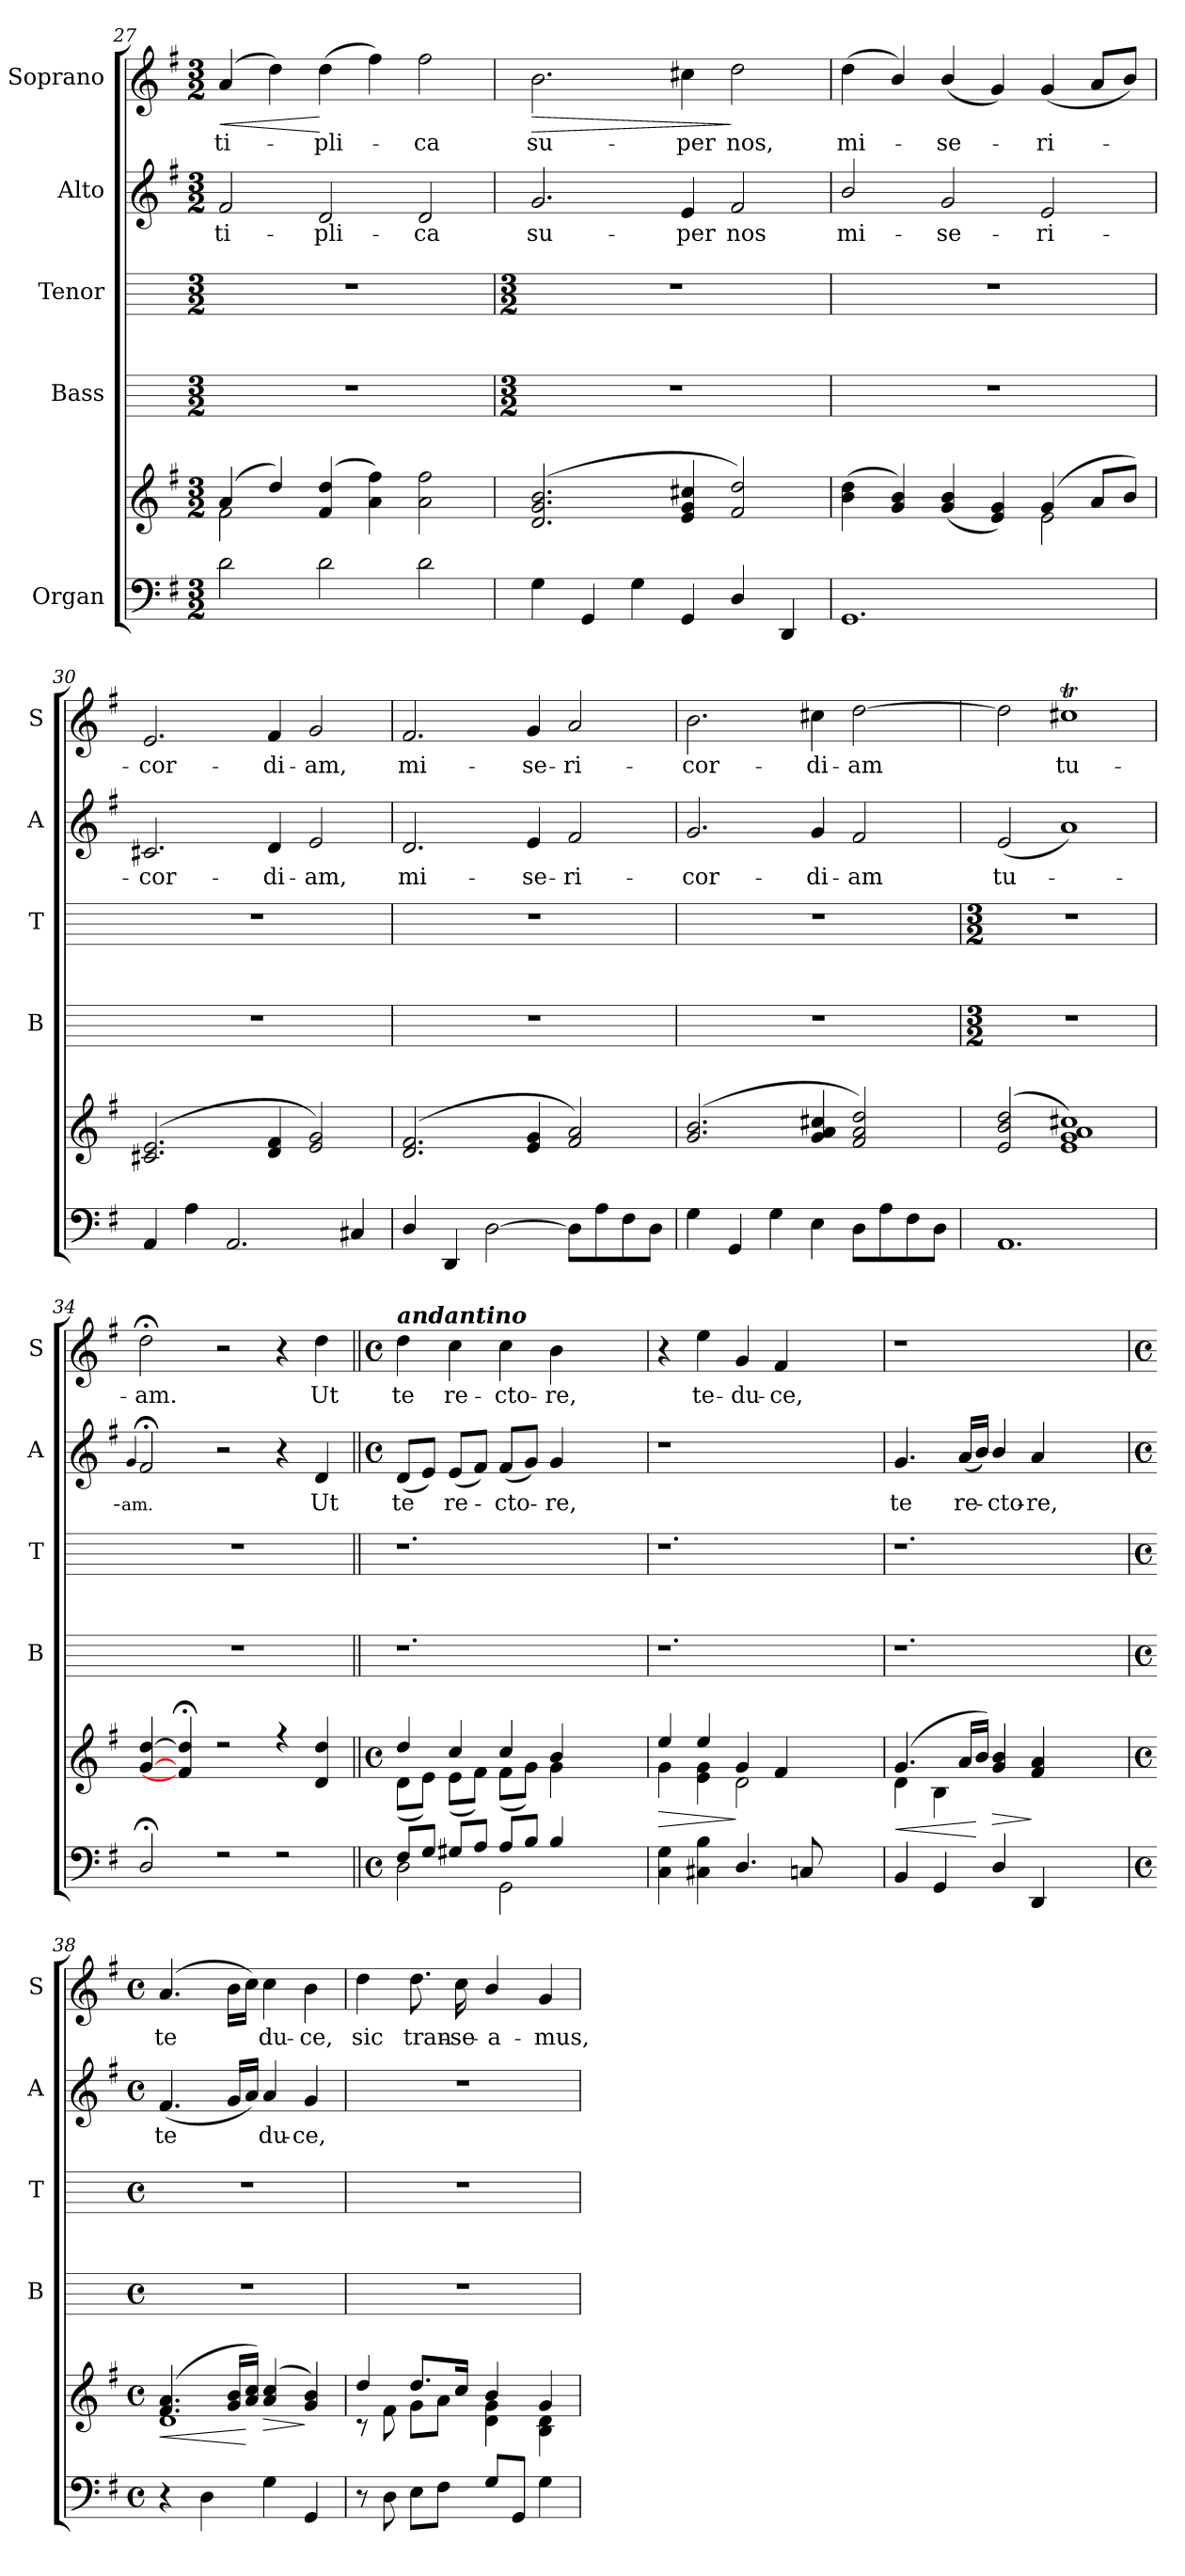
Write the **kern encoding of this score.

**kern	**kern	**dynam	**kern	**kern	**kern	**text	**kern	**text	**dynam
*part5	*part5	*part5	*part4	*part3	*part2	*part2	*part1	*part1	*part1
*staff6	*staff5	*staff5/6	*staff4	*staff3	*staff2	*staff2	*staff1	*staff1	*staff1
*I"Organ	*	*	*I"Bass	*I"Tenor	*I"Alto	*	*I"Soprano	*	*
*	*	*	*I'B	*I'T	*I'A	*	*I'S	*	*
*clefF4	*clefG2	*	*	*	*clefG2	*	*clefG2	*	*
*k[f#]	*k[f#]	*	*	*	*k[f#]	*	*k[f#]	*	*
*G:	*G:	*	*	*	*G:	*	*G:	*	*
*M3/2	*M3/2	*	*M3/2	*M3/2	*M3/2	*	*M3/2	*	*
=27	=27	=27	=27	=27	=27	=27	=27	=27	=27
*	*^	*	*	*	*	*	*	*	*
!	!	!	!	!	!	!	!LO:LY:b	!	!LO:LY:b	!LO:HP:b
2d	(>4a/	2f#\	.	1.r	1.r	2f#	-ti-	(<4a	-ti-	<
.	4dd/)	.	.	.	.	.	.	4dd)	.	.
!	!	!	!	!	!	!	!LO:LY:b	!	!LO:LY:b	!
2d	(4f#/ 4dd/	1ryy	.	.	.	2d	-pli-	(>4dd	pli-	[
.	4a\ 4ff#\)	.	.	.	.	.	.	4ff#)	.	.
!	!	!	!	!	!	!	!LO:LY:b	!	!LO:LY:b	!
2d	2a\ 2ff#\	.	.	.	.	2d	-ca	2ff#	ca	.
!!LO:LB:g=z
=28	=28	=28	=28	=28	=28	=28	=28	=28	=28	=28
*	*	*	*	*M3/2	*M3/2	*	*	*	*	*
!	!	!	!	!	!	!	!LO:LY:b	!	!LO:LY:b	!LO:HP:b
4G	(>2.d 2.g 2.b	1.ryy	.	1.r	1.r	2.g	su-	2.b	su-	>
4GG	.	.	.	.	.	.	.	.	.	.
4G	.	.	.	.	.	.	.	.	.	.
!	!	!	!	!	!	!	!LO:LY:b	!	!LO:LY:b	!
4GG	4e 4g 4cc#X	.	.	.	.	4e	-per	4cc#X	-per	.
!	!	!	!	!	!	!	!LO:LY:b	!	!LO:LY:b	!
4D/	2f# 2dd)	.	.	.	.	2f#	nos	2dd	nos,	]
4DD	.	.	.	.	.	.	.	.	.	.
=29	=29	=29	=29	=29	=29	=29	=29	=29	=29	=29
!	!	!	!	!	!	!	!LO:LY:b	!	!LO:LY:b	!
1.GG	(>4b\ 4dd\	2ryy	.	1.r	1.r	2b/	mi-	(<4dd	mi-	.
.	4g/ 4b/)	.	.	.	.	.	.	4b/)	.	.
!	!	!	!	!	!	!	!LO:LY:b	!	!LO:LY:b	!
.	(>4g/ 4b/	2ryy	.	.	.	2g	-se-	(<4b/	se-	.
.	4e 4g)	.	.	.	.	.	.	4g)	.	.
!	!	!	!	!	!	!	!LO:LY:b	!	!LO:LY:b	!
.	(>4g	2e\	.	.	.	2e	-ri-	(<4g	ri-	.
.	8aL	.	.	.	.	.	.	8aL	.	.
.	8bJ)	.	.	.	.	.	.	8bJ)	.	.
=30	=30	=30	=30	=30	=30	=30	=30	=30	=30	=30
!	!	!LO:N:vis=1	!	!	!	!	!LO:LY:b	!	!LO:LY:b	!
4AA	(>2.c#X 2.e	1.ryy	.	1.r	1.r	2.c#X	-cor-	2.e	cor-	.
4A	.	.	.	.	.	.	.	.	.	.
2.AA	.	.	.	.	.	.	.	.	.	.
!	!	!	!	!	!	!	!LO:LY:b	!	!LO:LY:b	!
.	4d 4f#	.	.	.	.	4d	-di-	4f#	-di-	.
!	!	!	!	!	!	!	!LO:LY:b	!	!LO:LY:b	!
.	2e 2g)	.	.	.	.	2e	-am,	2g	-am,	.
4C#X	.	.	.	.	.	.	.	.	.	.
=31	=31	=31	=31	=31	=31	=31	=31	=31	=31	=31
!	!	!LO:N:vis=1	!	!	!	!	!LO:LY:b	!	!LO:LY:b	!
4D/	(>2.d 2.f#	1.ryy	.	1.r	1.r	2.d	mi-	2.f#	mi-	.
4DD	.	.	.	.	.	.	.	.	.	.
[2D	.	.	.	.	.	.	.	.	.	.
!	!	!	!	!	!	!	!LO:LY:b	!	!LO:LY:b	!
.	4e 4g	.	.	.	.	4e	-se-	4g	-se-	.
!	!	!	!	!	!	!	!LO:LY:b	!	!LO:LY:b	!
8DL]	2f# 2a)	.	.	.	.	2f#	-ri-	2a	-ri-	.
8A	.	.	.	.	.	.	.	.	.	.
8F#	.	.	.	.	.	.	.	.	.	.
8DJ	.	.	.	.	.	.	.	.	.	.
=32	=32	=32	=32	=32	=32	=32	=32	=32	=32	=32
!	!	!LO:N:vis=1	!	!	!	!	!LO:LY:b	!	!LO:LY:b	!
4G	(>2.g 2.b	1.ryy	.	1.r	1.r	2.g	-cor-	2.b	-cor-	.
4GG	.	.	.	.	.	.	.	.	.	.
4G	.	.	.	.	.	.	.	.	.	.
!	!	!	!	!	!	!	!LO:LY:b	!	!LO:LY:b	!
4E	4g 4a 4cc#X	.	.	.	.	4g	-di-	4cc#X	-di-	.
!	!	!	!	!	!	!	!LO:LY:b	!	!LO:LY:b	!
8DL	2f# 2a 2dd)	.	.	.	.	2f#	-am	[2dd	-am	.
8A	.	.	.	.	.	.	.	.	.	.
8F#	.	.	.	.	.	.	.	.	.	.
8DJ	.	.	.	.	.	.	.	.	.	.
!!LO:LB:g=z
=33	=33	=33	=33	=33	=33	=33	=33	=33	=33	=33
*	*	*	*	*M3/2	*M3/2	*	*	*	*	*
*^	*	*	*	*	*	*	*	*	*	*
!	!LO:N:vis=1	!	!LO:N:vis=1	!	!	!	!	!LO:LY:b	!	!	!
1.AA/	1.ryy	(2e/ 2b/ 2dd/	1.ryy	.	1.r	1.r	(<2e	tu-	2dd]	.	.
!	!	!	!	!	!	!	!	!	!	!LO:LY:b	!
.	.	1e/ 1g/ 1a/ 1cc#X/)	.	.	.	.	1a)	.	1cc#Xt	tu-	.
=34	=34	=34	=34	=34	=34	=34	=34	=34	=34	=34	=34
!	!	!	!	!	!	!	!	!LO:LY:b	!	!	!
.	.	.	.	.	.	.	4qqg	am.	.	.	.
!	!LO:N:vis=1	!	!LO:N:vis=1	!	!	!	!	!	!	!LO:LY:b	!
2D;</	1.ryy	[4g/ [4dd/	1.ryy	.	1.r	1.r	2f#;<	.	2dd;<	-am.	.
.	.	4f#/];< 4dd/];<	.	.	.	.	.	.	.	.	.
2r	.	2r	.	.	.	.	2r	.	2r	.	.
2r	.	4r	.	.	.	.	4r	.	4r	.	.
!	!	!	!	!	!	!	!	!LO:LY:b	!	!LO:LY:b	!
.	.	4d/ 4dd/	.	.	.	.	4d	Ut	4dd	Ut	.
=35||	=35||	=35||	=35||	=35||	=35||	=35||	=35||	=35||	=35||	=35||	=35||
*M4/4	*	*M4/4	*	*	*	*	*M4/4	*	*M4/4	*	*
*met(c)	*	*met(c)	*	*	*	*	*met(c)	*	*met(c)	*	*
!	!	!	!	!	!	!	!	!	!LO:TX:a:Bi:t=andantino	!	!
!	!	!	!	!	!	!	!	!LO:LY:b	!	!LO:LY:b	!
8F#/L	2D	4dd/	(<8d\L	.	1.r	1.r	(<8dL	te	4dd	te	.
8G/J	.	.	8e\J)	.	.	.	8eJ)	.	.	.	.
!	!	!	!	!	!	!	!	!LO:LY:b	!	!LO:LY:b	!
8G#X/L	.	4cc/	(<8e\L	.	.	.	(<8eL	re-	4cc	re-	.
8A/J	.	.	8f#\J)	.	.	.	8f#J)	.	.	.	.
!	!	!	!	!	!	!	!	!LO:LY:b	!	!LO:LY:b	!
8A/L	2GG\	4cc/	(<8f#\L	.	.	.	(<8f#L	cto-	4cc	-cto-	.
8B/J	.	.	8g\J)	.	.	.	8gJ)	.	.	.	.
!	!	!	!	!	!	!	!	!LO:LY:b	!	!LO:LY:b	!
4B/	.	4b/	4g\	.	.	.	4g	re,	4b	-re,	.
2ryy	2ryy	2ryy	2ryy	.	.	.	2ryy	.	2ryy	.	.
=36	=36	=36	=36	=36	=36	=36	=36	=36	=36	=36	=36
!	!	!	!	!LO:HP:b	!	!	!	!	!	!	!
1ryy	4C 4G	4ee/	4g\	>	1.r	1.r	1r	.	4r	.	.
!	!	!	!	!	!	!	!	!	!	!LO:LY:b	!
.	4C#X 4B	4ee/	4e\ 4g\	.	.	.	.	.	4ee	te-	.
!	!	!	!	!	!	!	!	!	!	!LO:LY:b	!
.	4.D/	4g/	2d\	]	.	.	.	.	4g	-du-	.
!	!	!	!	!	!	!	!	!	!	!LO:LY:b	!
.	.	4f#/	.	.	.	.	.	.	4f#	-ce,	.
.	8Cn	.	.	.	.	.	.	.	.	.	.
2ryy	2ryy	2ryy	2ryy	.	.	.	2ryy	.	2ryy	.	.
=37	=37	=37	=37	=37	=37	=37	=37	=37	=37	=37	=37
!	!	!	!	!LO:HP:b	!	!	!	!LO:LY:b	!	!	!
1ryy	4BB	(>4.g/	4d\	<	1.r	1.r	4.g	te	1r	.	.
.	4GG	.	4B\	.	.	.	.	.	.	.	.
!	!	!	!	!	!	!	!	!LO:LY:b	!	!	!
.	.	16a/LL	.	.	.	.	(<16aLL	re-	.	.	.
.	.	16b/JJ)	.	[	.	.	16bJJ)	.	.	.	.
!	!	!	!	!LO:HP:b	!	!	!	!LO:LY:b	!	!	!
.	4D/	4g/ 4b/	2ryy	>	.	.	4b/	cto-	.	.	.
!	!	!	!	!	!	!	!	!LO:LY:b	!	!	!
.	4DD	4f#/ 4a/	.	]	.	.	4a	-re,	.	.	.
2ryy	2ryy	2ryy	2ryy	.	.	.	2ryy	.	2ryy	.	.
*v	*v	*	*	*	*	*	*	*	*	*	*
!!LO:LB:g=z
=38	=38	=38	=38	=38	=38	=38	=38	=38	=38	=38
*M4/4	*M4/4	*	*	*M4/4	*M4/4	*M4/4	*	*M4/4	*	*
*met(c)	*met(c)	*	*	*met(c)	*met(c)	*met(c)	*	*met(c)	*	*
*^	*	*	*	*	*	*	*	*	*	*
!	!	!	!	!LO:HP:b	!	!	!	!LO:LY:b	!	!LO:LY:b	!
*v	*v	*	*	*	*	*	*	*	*	*	*
4r	(>4.f#/ 4.a/	1d\	<	1r	1r	(<4.f#	te	(>4.a	te	.
4D	.	.	.	.	.	.	.	.	.	.
.	16g/ 16b/LL	.	.	.	.	16gLL	.	16bLL	.	.
.	16a/ 16cc/JJ)	.	[	.	.	16aJJ)	.	16ccJJ)	.	.
!	!	!	!LO:HP:b	!	!	!	!LO:LY:b	!	!LO:LY:b	!
4G	(>4a/ 4cc/	.	>	.	.	4a	du-	4cc	du-	.
!	!	!	!	!	!	!	!LO:LY:b	!	!LO:LY:b	!
4GG	4g/ 4b/)	.	]	.	.	4g	-ce,	4b	-ce,	.
=39	=39	=39	=39	=39	=39	=39	=39	=39	=39	=39
!	!	!	!	!	!	!	!	!	!LO:LY:b	!
8r	4dd/	8r	.	1r	1r	1r	.	4dd	sic	.
8D	.	8f#\	.	.	.	.	.	.	.	.
!	!	!	!	!	!	!	!	!	!LO:LY:b	!
8EL	8.dd/L	8g\L	.	.	.	.	.	8.dd	tran-	.
8F#J	.	8a\J	.	.	.	.	.	.	.	.
!	!	!	!	!	!	!	!	!	!LO:LY:b	!
.	16cc/J	.	.	.	.	.	.	16cc	-se-	.
!	!	!	!	!	!	!	!	!	!LO:LY:b	!
8GL	4b/	4d\ 4g\	.	.	.	.	.	4b/	-a-	.
8GGJ	.	.	.	.	.	.	.	.	.	.
!	!	!	!	!	!	!	!	!	!LO:LY:b	!
4G	4g/	4B\ 4d\	.	.	.	.	.	4g	-mus,	.
*	*v	*v	*	*	*	*	*	*	*	*
=	=	=	=	=	=	=	=	=	=
*-	*-	*-	*-	*-	*-	*-	*-	*-	*-
